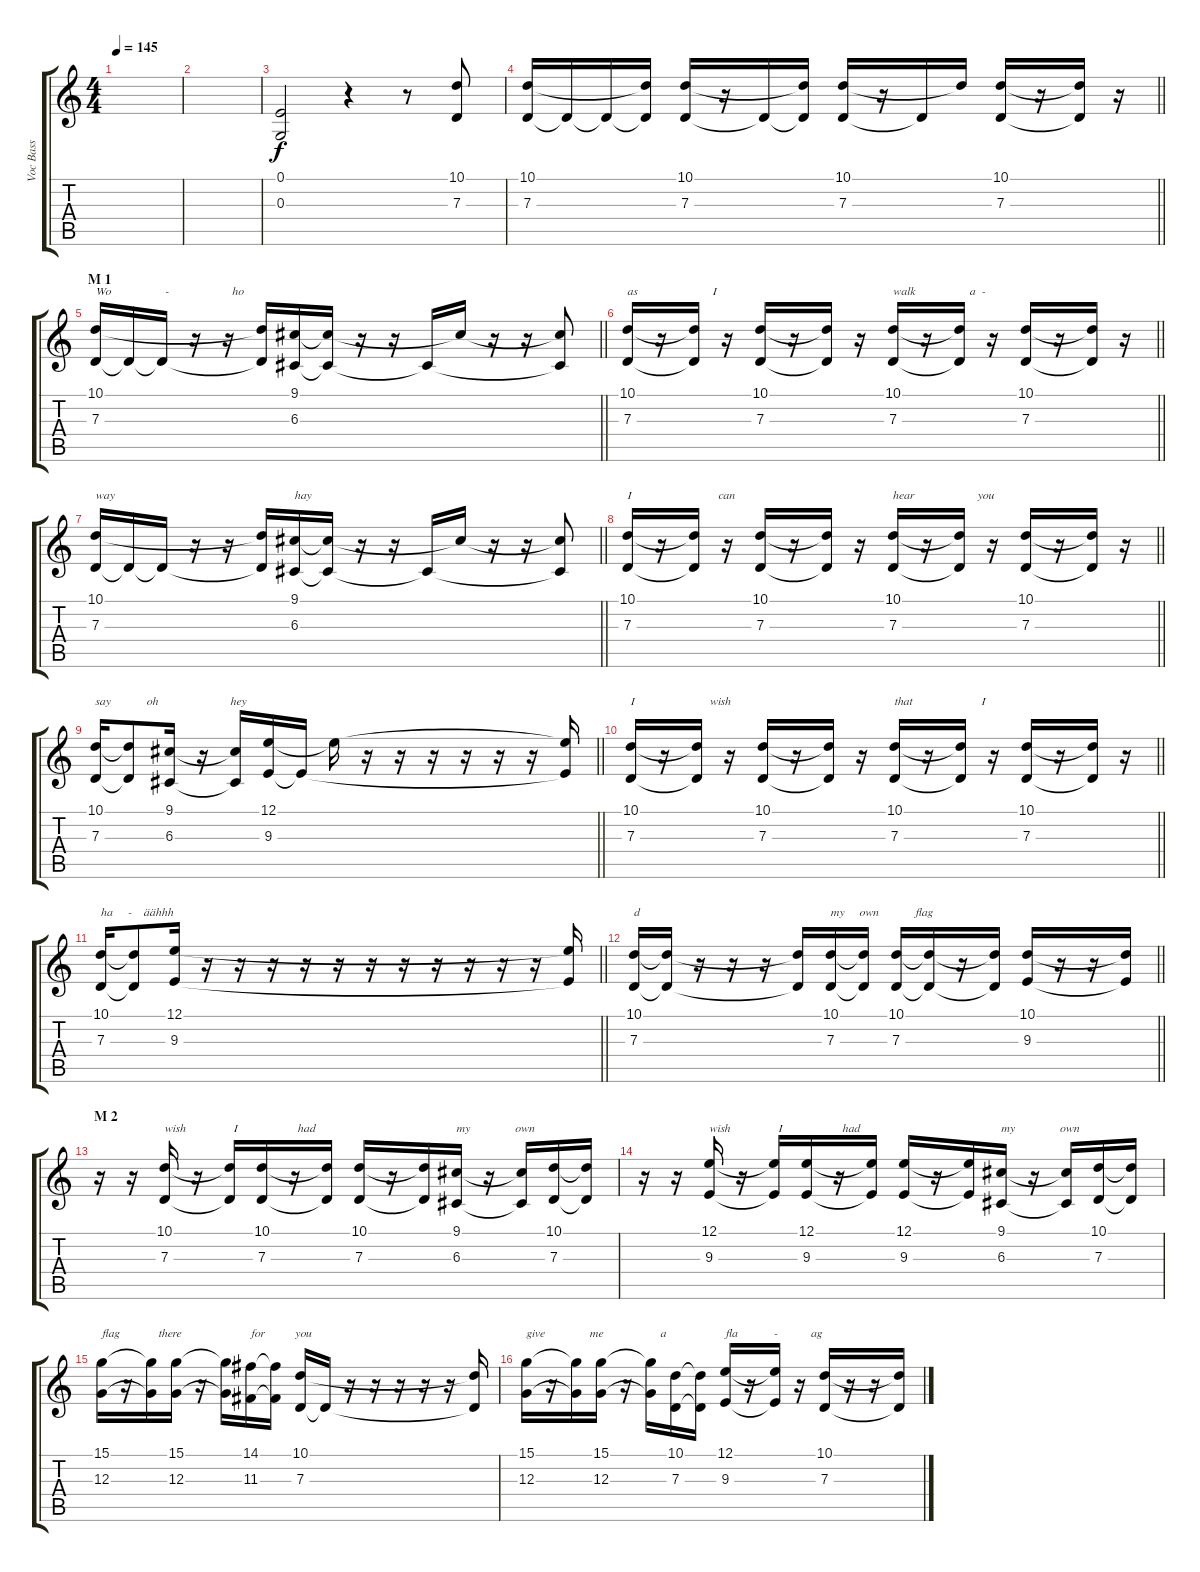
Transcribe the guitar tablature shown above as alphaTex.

\track ("Voc Bass" "Voc Bass") {instrument lead6voice}
\staff {score tabs}
\tuning (E4 B3 G3 D3 A2 E2) {hide}
\ts (4 4)
\tempo 145
\clef g2
\ks c
|
|
(0.1 0.3).2 r.4 r.8 (10.1 7.3).8 |
\barLineRight lightlight
(10.1 7.3).16 7.3{t}.16 7.3{t}.16 (10.1{t} 7.3{t}).16 (10.1 7.3).16 r.16 7.3{t}.16 (10.1{t} 7.3{t}).16 (10.1 7.3).16 r.16 7.3{t}.16 10.1{t}.16 (10.1 7.3).16 r.16 (10.1{t} 7.3{t}).16 r.16 |
\section ("" "M 1")
\barLineRight lightlight
(10.1 7.3).16{txt "Wo                  -                     ho"} 7.3{t}.16 7.3{t}.16 r.16 r.16 (10.1{t} 7.3{t}).16 (9.1 6.3).16 (9.1{t} 6.3{t}).16 r.16 r.16 6.3{t}.16 9.1{t}.16 r.16 r.16 (9.1{t} 6.3{t}).8 |
\barLineRight lightlight
(10.1 7.3).16{txt "as                         I                  "} r.16 (10.1{t} 7.3{t}).16 r.16 (10.1 7.3).16 r.16 (10.1{t} 7.3{t}).16 r.16 (10.1 7.3).16{txt "walk                  a  -"} r.16 (10.1{t} 7.3{t}).16 r.16 (10.1 7.3).16 r.16 (10.1{t} 7.3{t}).16 r.16 |
\barLineRight lightlight
(10.1 7.3).16{txt "way"} 7.3{t}.16 7.3{t}.16 r.16 r.16 (10.1{t} 7.3{t}).16 (9.1 6.3).16{txt "hay"} (9.1{t} 6.3{t}).16 r.16 r.16 6.3{t}.16 9.1{t}.16 r.16 r.16 (9.1{t} 6.3{t}).8 |
\barLineRight lightlight
(10.1 7.3).16{txt "I                             can       "} r.16 (10.1{t} 7.3{t}).16 r.16 (10.1 7.3).16 r.16 (10.1{t} 7.3{t}).16 r.16 (10.1 7.3).16{txt "hear                     you"} r.16 (10.1{t} 7.3{t}).16 r.16 (10.1 7.3).16 r.16 (10.1{t} 7.3{t}).16 r.16 |
\barLineRight lightlight
(10.1 7.3).16{txt "say            oh                        hey"} (10.1{t} 7.3{t}).8 (9.1 6.3).16 r.16 (9.1{t} 6.3{t}).16 (12.1 9.3).16 9.3{t}.16 12.1{t}.16 r.16 r.16 r.16 r.16 r.16 r.16 (12.1{t} 9.3{t}).16 |
\barLineRight lightlight
(10.1 7.3).16{txt "I                         wish"} r.16 (10.1{t} 7.3{t}).16 r.16 (10.1 7.3).16 r.16 (10.1{t} 7.3{t}).16 r.16 (10.1 7.3).16{txt "that                       I"} r.16 (10.1{t} 7.3{t}).16 r.16 (10.1 7.3).16 r.16 (10.1{t} 7.3{t}).16 r.16 |
\barLineRight lightlight
(10.1 7.3).16{txt "ha     -    äähhh"} (10.1{t} 7.3{t}).8 (12.1 9.3).16 r.16 r.16 r.16 r.16 r.16 r.16 r.16 r.16 r.16 r.16 r.16 (12.1{t} 9.3{t}).16 |
\barLineRight lightlight
(10.1 7.3).16{txt "d"} (10.1{t} 7.3{t}).16 r.16 r.16 r.16 (10.1{t} 7.3{t}).16 (10.1 7.3).16{txt "my     own            flag"} (10.1{t} 7.3{t}).16 (10.1 7.3).16 (10.1{t} 7.3{t}).16 r.16 (10.1{t} 7.3{t}).16 (10.1 9.3).16 r.16 r.16 (10.1{t} 9.3{t}).16 |
\section ("" "M 2")
r.16 r.16 (10.1 7.3).16{txt "wish                I                    had "} r.16 (10.1{t} 7.3{t}).16 (10.1 7.3).16 r.16 (10.1{t} 7.3{t}).16 (10.1 7.3).16 r.16 (10.1{t} 7.3{t}).16 (9.1 6.3).16{txt "my               own"} r.16 (9.1{t} 6.3{t}).16 (10.1 7.3).16 (10.1{t} 7.3{t}).16 |
r.16 r.16 (12.1 9.3).16{txt "wish                I                    had "} r.16 (12.1{t} 9.3{t}).16 (12.1 9.3).16 r.16 (12.1{t} 9.3{t}).16 (12.1 9.3).16 r.16 (12.1{t} 9.3{t}).16 (9.1 6.3).16{txt "my               own"} r.16 (9.1{t} 6.3{t}).16 (10.1 7.3).16 (10.1{t} 7.3{t}).16 |
(15.1 12.3).16{txt "flag             there"} r.16 (15.1{t} 12.3{t}).16 (15.1 12.3).16 r.16 (15.1{t} 12.3{t}).16 (14.1 11.3).16{txt "for          you"} (14.1{t} 11.3{t}).16 (10.1 7.3).16 7.3{t}.16 r.16 r.16 r.16 r.16 r.16 (10.1{t} 7.3{t}).16 |
(15.1 12.3).16{txt "give               me                   a         "} r.16 (15.1{t} 12.3{t}).16 (15.1 12.3).16 r.16 (15.1{t} 12.3{t}).16 (10.1 7.3).16 (10.1{t} 7.3{t}).16 (12.1 9.3).16{txt "fla            -           ag"} r.16 (12.1{t} 9.3{t}).16 r.16 (10.1 7.3).16 r.16 r.16 (10.1{t} 7.3{t}).16
